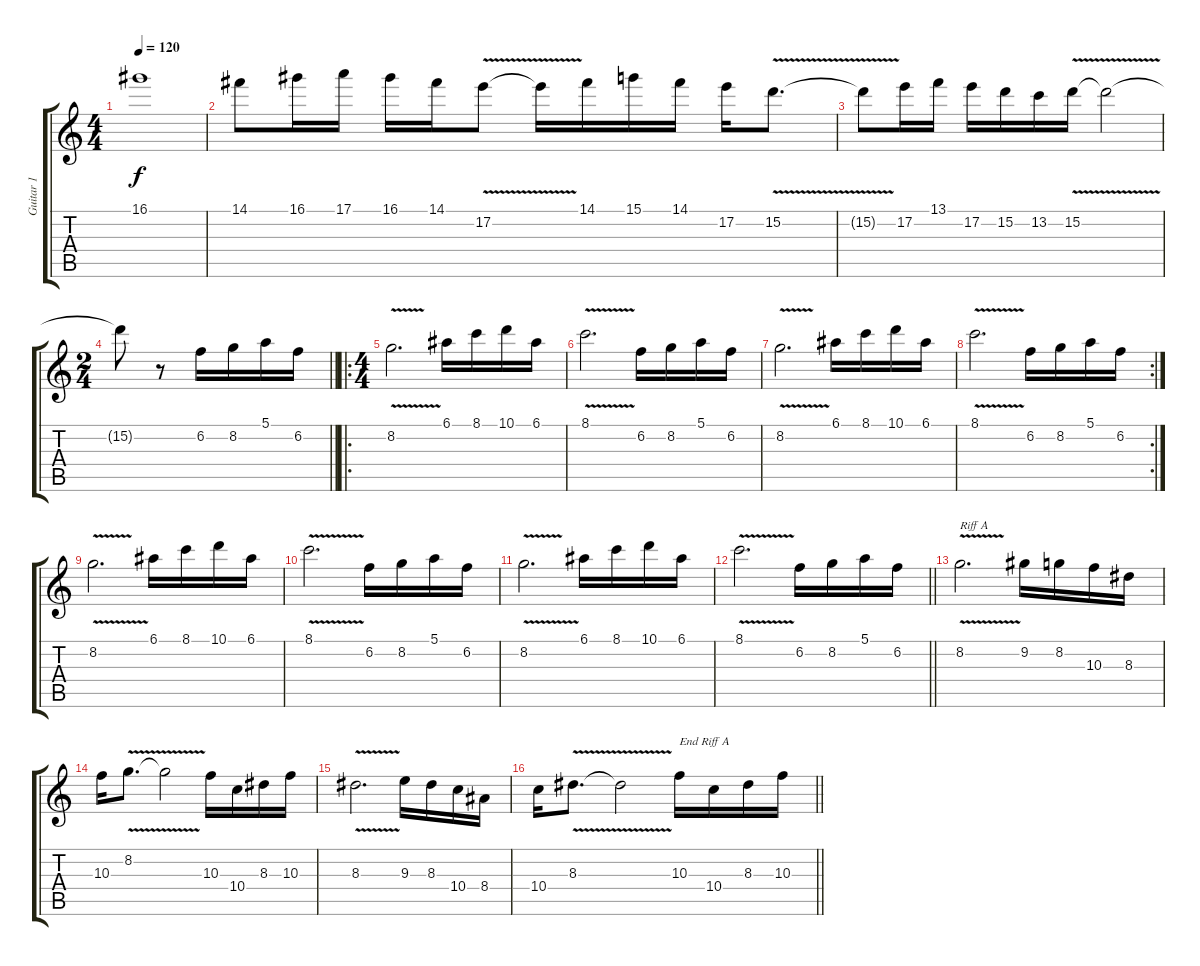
\track ("Guitar 1" "Guitar 1") {instrument electricguitarclean}
\staff {score tabs}
\tuning (E4 B3 G3 D3 A2 E2) {hide}
\ts (4 4)
\tempo 120
\clef g2
\ks c
16.1{t}.1{dy f} |
14.1.8 16.1.16 17.1.16 16.1.16 14.1.16 17.2{v}.8 17.2{t}.16 14.1.16 15.1.16 14.1.16 17.2.16 15.2{v}.8{d} |
15.2{t}.8 17.2.16 13.1.16 17.2.16 15.2.16 13.2.16 15.2{v}.16 15.2{t}.2 |
\ts (2 4)
\barLineRight lightlight
15.2{t}.8 r.8 6.2.16 8.2.16 5.1.16 6.2.16 |
\ro
\ts (4 4)
8.2{v}.2{d instrument overdrivenguitar} 6.1.16 8.1.16 10.1.16 6.1.16 |
8.1{v}.2{d} 6.2.16 8.2.16 5.1.16 6.2.16 |
8.2{v}.2{d} 6.1.16 8.1.16 10.1.16 6.1.16 |
\rc 2
8.1{v}.2{d} 6.2.16 8.2.16 5.1.16 6.2.16 |
8.2{v}.2{d} 6.1.16 8.1.16 10.1.16 6.1.16 |
8.1{v}.2{d} 6.2.16 8.2.16 5.1.16 6.2.16 |
8.2{v}.2{d} 6.1.16 8.1.16 10.1.16 6.1.16 |
\barLineRight lightlight
8.1{v}.2{d} 6.2.16 8.2.16 5.1.16 6.2.16 |
8.2{v}.2{d txt "Riff A"} 9.2.16 8.2.16 10.3.16 8.3.16 |
10.3.16 8.2{v}.8{d} 8.2{t}.2 10.3.16 10.4.16 8.3.16 10.3.16 |
8.3{v}.2{d} 9.3.16 8.3.16 10.4.16 8.4.16 |
\barLineRight lightlight
10.4.16 8.3{v}.8{d} 8.3{t}.2 10.3.16{txt "End Riff A"} 10.4.16 8.3.16 10.3.16
